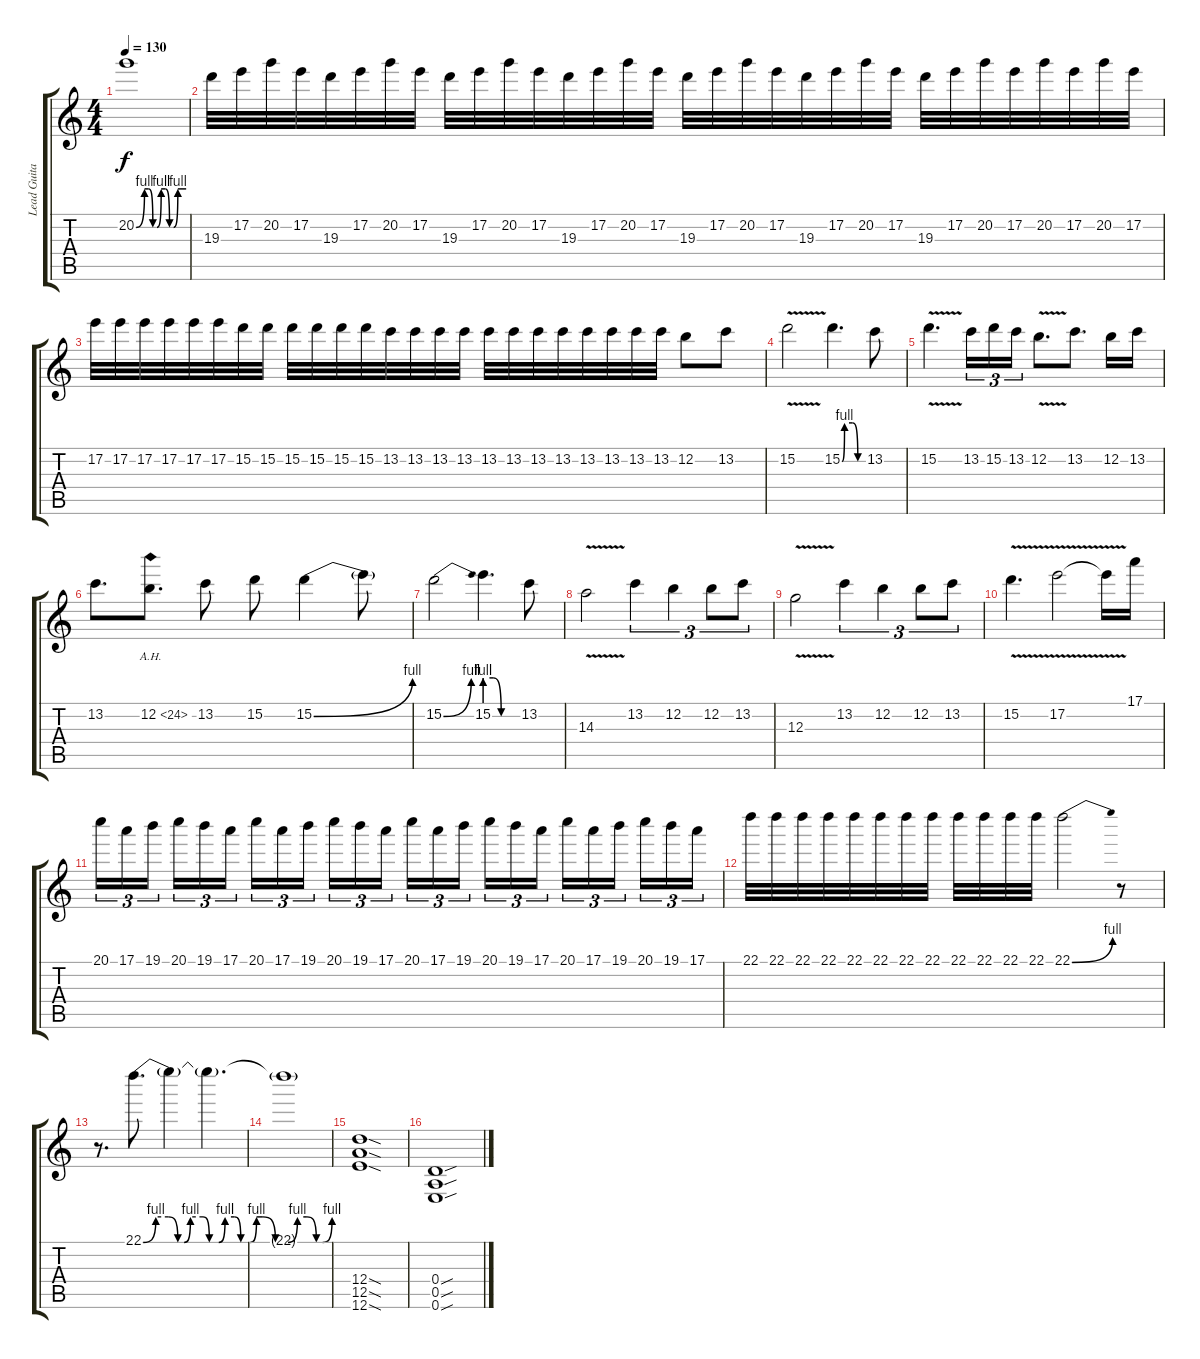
\track ("Lead Guitar" "Lead Guita") {instrument distortionguitar}
\staff {score tabs}
\tuning (E4 B3 G3 D3 A2 E2) {hide}
\ts (4 4)
\tempo 130
\clef g2
\ks c
20.2{be (custom 0 0 10 4 15 4 20 0 25 0 30 4 35 4 40 0 45 0 50 4 55 4 60 4)}.1{dy f} |
19.3.32 17.2.32 20.2.32 17.2.32 19.3.32 17.2.32 20.2.32 17.2.32 19.3.32 17.2.32 20.2.32 17.2.32 19.3.32 17.2.32 20.2.32 17.2.32 19.3.32 17.2.32 20.2.32 17.2.32 19.3.32 17.2.32 20.2.32 17.2.32 19.3.32 17.2.32 20.2.32 17.2.32 20.2.32 17.2.32 20.2.32 17.2.32 |
17.2.32 17.2.32 17.2.32 17.2.32 17.2.32 17.2.32 15.2.32 15.2.32 15.2.32 15.2.32 15.2.32 15.2.32 13.2.32 13.2.32 13.2.32 13.2.32 13.2.32 13.2.32 13.2.32 13.2.32 13.2.32 13.2.32 13.2.32 13.2.32 12.2.8 13.2.8 |
15.2{v}.2 15.2{be (custom 0 0 7 4 30 4 45 0 50 0 60 0)}.4{d} 13.2.8 |
15.2{v}.4{d} 13.2.16{tu (3 2)} 15.2.16{tu (3 2)} 13.2.16{tu (3 2)} 12.2{v}.8{d} 13.2.8{d} 12.2.16 13.2.16 |
13.2.8{d} 12.2{ah 12}.8{d} 13.2.8 15.2.8 15.2{be (bend 0 0 60 4)}.4 15.2{t}.8 |
15.2{be (bend 0 0 60 4)}.2 15.2{be (custom 0 4 15 4 30 0 60 0)}.4{d} 13.2.8 |
14.3{v}.2 13.2.4{tu (3 2)} 12.2.4{tu (3 2)} 12.2.8{tu (3 2)} 13.2.8{tu (3 2)} |
12.3{v}.2 13.2.4{tu (3 2)} 12.2.4{tu (3 2)} 12.2.8{tu (3 2)} 13.2.8{tu (3 2)} |
15.2{v}.4{d} 17.2{v}.2 17.2{t}.16 17.1.16 |
20.1.16{tu (3 2)} 17.1.16{tu (3 2)} 19.1.16{tu (3 2) beam splitsecondary} 20.1.16{tu (3 2)} 19.1.16{tu (3 2)} 17.1.16{tu (3 2)} 20.1.16{tu (3 2)} 17.1.16{tu (3 2)} 19.1.16{tu (3 2) beam splitsecondary} 20.1.16{tu (3 2)} 19.1.16{tu (3 2)} 17.1.16{tu (3 2)} 20.1.16{tu (3 2)} 17.1.16{tu (3 2)} 19.1.16{tu (3 2) beam splitsecondary} 20.1.16{tu (3 2)} 19.1.16{tu (3 2)} 17.1.16{tu (3 2)} 20.1.16{tu (3 2)} 17.1.16{tu (3 2)} 19.1.16{tu (3 2) beam splitsecondary} 20.1.16{tu (3 2)} 19.1.16{tu (3 2)} 17.1.16{tu (3 2)} |
22.1.32 22.1.32 22.1.32 22.1.32 22.1.32 22.1.32 22.1.32 22.1.32 22.1.32 22.1.32 22.1.32 22.1.32 22.1{be (bend 0 0 60 4)}.2 r.8 |
r.8{d} 22.1{be (custom 0 0 4 4 8 4 11 0 13 0 15 4 19 4 21 0 24 0 26 4 29 4 31 0 34 0 36 4 38 4 42 0 46 0 49 4 52 4 55 0 57 0 60 4)}.8{d} 22.1{t}.4 22.1{t}.4{d} |
22.1{t}.1 |
(12.4{sod} 12.5{sod} 12.6{sod}).1 |
(0.4{sou} 0.5{sou} 0.6{sou}).1
